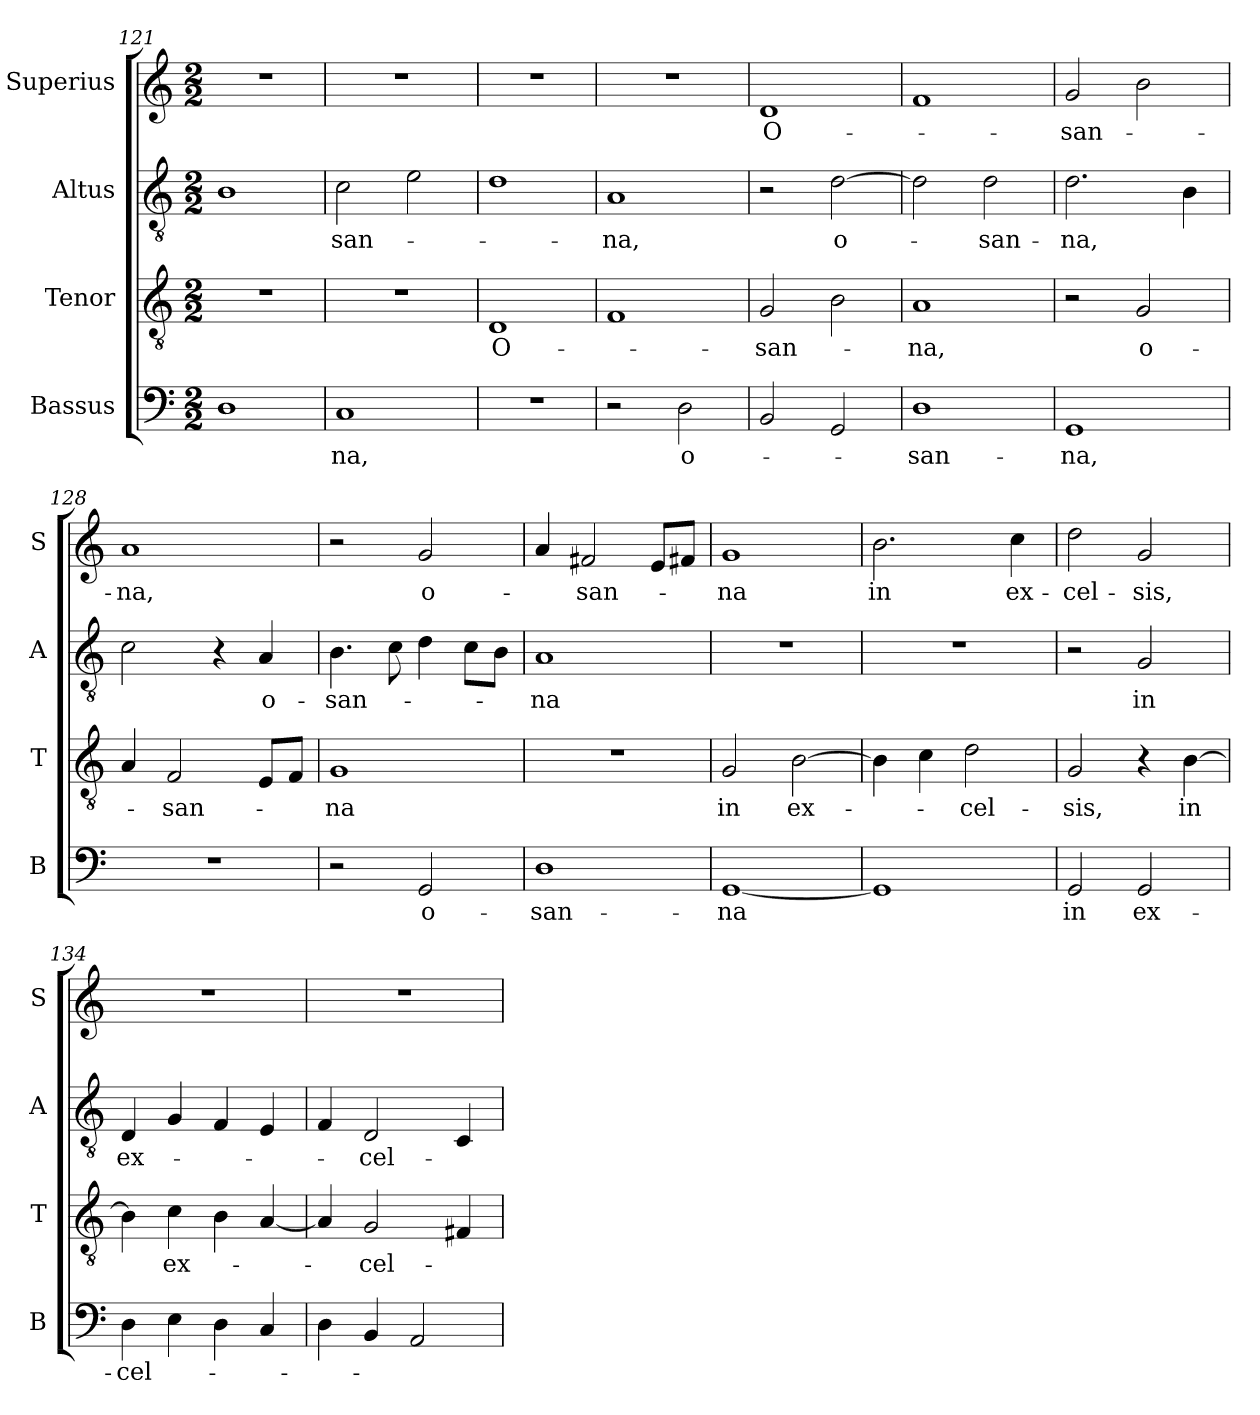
**kern	**text	**kern	**text	**kern	**text	**kern	**text
*part4	*part4	*part3	*part3	*part2	*part2	*part1	*part1
*staff4	*staff4	*staff3	*staff3	*staff2	*staff2	*staff1	*staff1
*I"Bassus	*	*I"Tenor	*	*I"Altus	*	*I"Superius	*
*I'B	*	*I'T	*	*I'A	*	*I'S	*
*clefF4	*	*clefGv2	*	*clefGv2	*	*clefG2	*
*k[]	*	*k[]	*	*k[]	*	*k[]	*
*M2/2	*	*M2/2	*	*M2/2	*	*M2/2	*
=121	=121	=121	=121	=121	=121	=121	=121
1D	.	1r	.	1B	.	1r	.
=122	=122	=122	=122	=122	=122	=122	=122
1C	-na,	1r	.	2c	-san-	1r	.
.	.	.	.	2e	.	.	.
=123	=123	=123	=123	=123	=123	=123	=123
1r	.	1D	O-	1d	.	1r	.
=124	=124	=124	=124	=124	=124	=124	=124
2r	.	1F	.	1A	-na,	1r	.
!	!LO:LY:i	!	!	!	!	!	!
2D	o-	.	.	.	.	.	.
=125	=125	=125	=125	=125	=125	=125	=125
2BB	.	2G	-san-	2r	.	1d	O-
!	!	!	!	!	!LO:LY:i	!	!
2GG	.	2B	.	[2d	o-	.	.
=126	=126	=126	=126	=126	=126	=126	=126
!	!LO:LY:i	!	!	!	!	!	!
1D	-san-	1A	-na,	2d]	.	1f	.
!	!	!	!	!	!LO:LY:i	!	!
.	.	.	.	2d	-san-	.	.
=127	=127	=127	=127	=127	=127	=127	=127
!	!LO:LY:i	!	!	!	!LO:LY:i	!	!
1GG	-na,	2r	.	2.d	-na,	2g	-san-
!	!	!	!LO:LY:i	!	!	!	!
.	.	2G	o-	.	.	2b	.
.	.	.	.	4B	.	.	.
=128	=128	=128	=128	=128	=128	=128	=128
1r	.	4A	.	2c	.	1a	-na,
!	!	!	!LO:LY:i	!	!	!	!
.	.	2F	-san-	.	.	.	.
.	.	.	.	4r	.	.	.
!	!	!	!	!	!LO:LY:i	!	!
.	.	8EL	.	4A	o-	.	.
.	.	8FJ	.	.	.	.	.
=129	=129	=129	=129	=129	=129	=129	=129
!	!	!	!LO:LY:i	!	!LO:LY:i	!	!
2r	.	1G	-na	4.B	-san-	2r	.
.	.	.	.	8c	.	.	.
!	!LO:LY:i	!	!	!	!	!	!LO:LY:i
2GG	o-	.	.	4d	.	2g	o-
.	.	.	.	8cL	.	.	.
.	.	.	.	8BJ	.	.	.
=130	=130	=130	=130	=130	=130	=130	=130
!	!LO:LY:i	!	!	!	!LO:LY:i	!	!
1D	-san-	1r	.	1A	-na	4a	.
!	!	!	!	!	!	!	!LO:LY:i
.	.	.	.	.	.	2f#X	-san-
.	.	.	.	.	.	8eL	.
.	.	.	.	.	.	8f#XJ	.
=131	=131	=131	=131	=131	=131	=131	=131
!	!LO:LY:i	!	!	!	!	!	!LO:LY:i
[1GG	-na	2G	in	1r	.	1g	-na
.	.	[2B	ex-	.	.	.	.
=132	=132	=132	=132	=132	=132	=132	=132
1GG]	.	4B]	.	1r	.	2.b	in
.	.	4c	.	.	.	.	.
.	.	2d	-cel-	.	.	.	.
.	.	.	.	.	.	4cc	ex-
=133	=133	=133	=133	=133	=133	=133	=133
!	!	!	!LO:LY:i	!	!	!	!
2GG	in	2G	-sis,	2r	.	2dd	-cel-
!	!	!	!	!	!	!	!LO:LY:i
2GG	ex-	4r	.	2G	in	2g	-sis,
!	!	!	!LO:LY:i	!	!	!	!
.	.	[4B	in	.	.	.	.
=134	=134	=134	=134	=134	=134	=134	=134
4D	-cel-	4B]	.	4D	ex-	1r	.
!	!	!	!LO:LY:i	!	!	!	!
4E	.	4c	ex-	4G	.	.	.
4D	.	4B	.	4F	.	.	.
4C	.	[4A	.	4E	.	.	.
=135	=135	=135	=135	=135	=135	=135	=135
4D	.	4A]	.	4F	.	1r	.
!	!	!	!LO:LY:i	!	!	!	!
4BB	.	2G	-cel-	2D	-cel-	.	.
2AA	.	.	.	.	.	.	.
.	.	4F#X	.	4C	.	.	.
=	=	=	=	=	=	=	=
*-	*-	*-	*-	*-	*-	*-	*-
